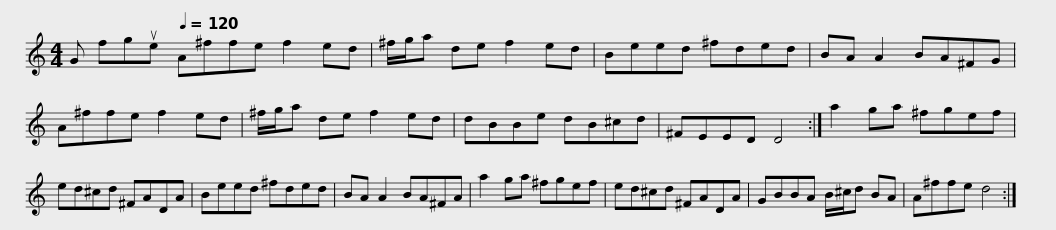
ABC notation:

X:1
L:1/8
M:4/4
I:linebreak $
K:C
V:1 treble
V:1
 G fgue[Q:1/4=120] A^ffe f2 ed |$ ^f/g/a de f2 ed | Beed ^fded | BA A2 BA^FG | A^ffe f2 ed | %5
 ^f/g/a de f2 ed | dBBe dB^cd |$ ^FEED D4 :| a2 ga ^fgef | ed^cd ^FADA | %10
 Beed ^fded | BA A2 BA^FA | a2 ga ^fgef |$ ed^cd ^FADA | GBBA B/^c/d BA | %15
 A^ffe d4 :| %16
